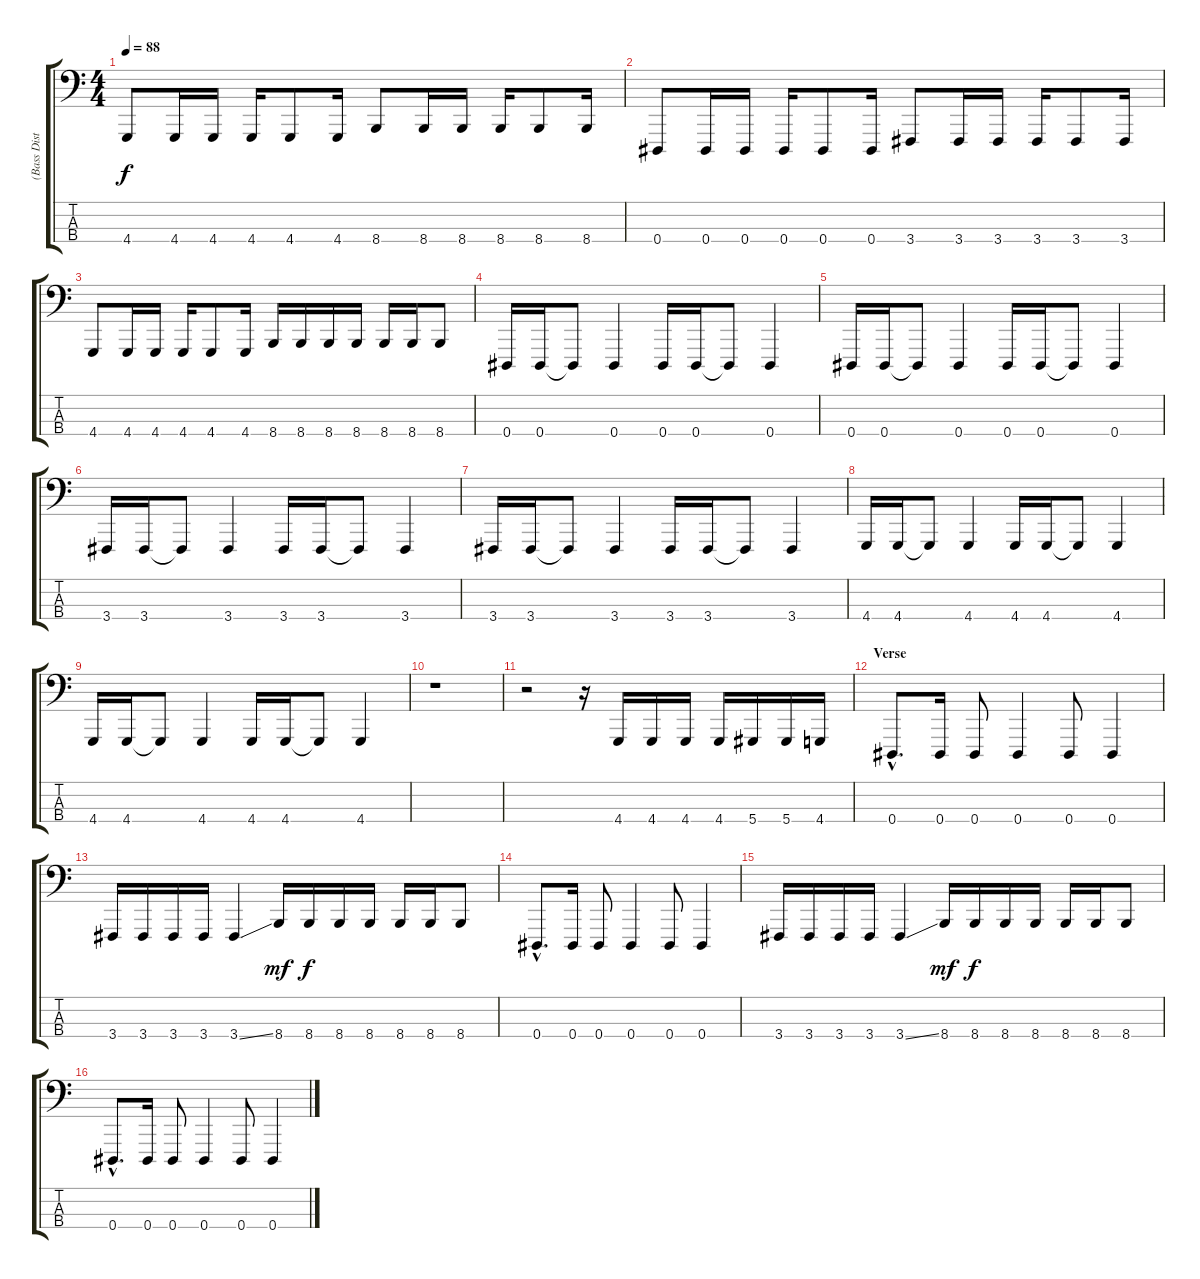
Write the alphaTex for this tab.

\track ("(Bass Disto)" "(Bass Dist") {instrument lead8bassandlead}
\staff {score tabs}
\tuning (Gb2 Db2 Ab1 Eb1) {hide}
\ts (4 4)
\tempo 88
\clef f4
\ks c
4.4.8{dy f} 4.4.16 4.4.16 4.4.16 4.4.8 4.4.16 8.4.8 8.4.16 8.4.16 8.4.16 8.4.8 8.4.16 |
0.4.8 0.4.16 0.4.16 0.4.16 0.4.8 0.4.16 3.4.8 3.4.16 3.4.16 3.4.16 3.4.8 3.4.16 |
4.4.8 4.4.16 4.4.16 4.4.16 4.4.8 4.4.16 8.4.16 8.4.16 8.4.16 8.4.16 8.4.16 8.4.16 8.4.8 |
0.4.16 0.4.16 0.4{t}.8 0.4.4 0.4.16 0.4.16 0.4{t}.8 0.4.4 |
0.4.16 0.4.16 0.4{t}.8 0.4.4 0.4.16 0.4.16 0.4{t}.8 0.4.4 |
3.4.16 3.4.16 3.4{t}.8 3.4.4 3.4.16 3.4.16 3.4{t}.8 3.4.4 |
3.4.16 3.4.16 3.4{t}.8 3.4.4 3.4.16 3.4.16 3.4{t}.8 3.4.4 |
4.4.16 4.4.16 4.4{t}.8 4.4.4 4.4.16 4.4.16 4.4{t}.8 4.4.4 |
4.4.16 4.4.16 4.4{t}.8 4.4.4 4.4.16 4.4.16 4.4{t}.8 4.4.4 |
r.1 |
r.2 r.16 4.4.16 4.4.16 4.4.16 4.4.16 5.4.16 5.4.16 4.4.16 |
\section ("" "Verse")
0.4{hac}.8{d} 0.4.16 0.4.8 0.4.4 0.4.8 0.4.4 |
3.4.16 3.4.16 3.4.16 3.4.16 3.4{ss}.4 8.4.16{dy mf} 8.4.16{dy f} 8.4.16 8.4.16 8.4.16 8.4.16 8.4.8 |
0.4{hac}.8{d} 0.4.16 0.4.8 0.4.4 0.4.8 0.4.4 |
3.4.16 3.4.16 3.4.16 3.4.16 3.4{ss}.4 8.4.16{dy mf} 8.4.16{dy f} 8.4.16 8.4.16 8.4.16 8.4.16 8.4.8 |
0.4{hac}.8{d} 0.4.16 0.4.8 0.4.4 0.4.8 0.4.4
